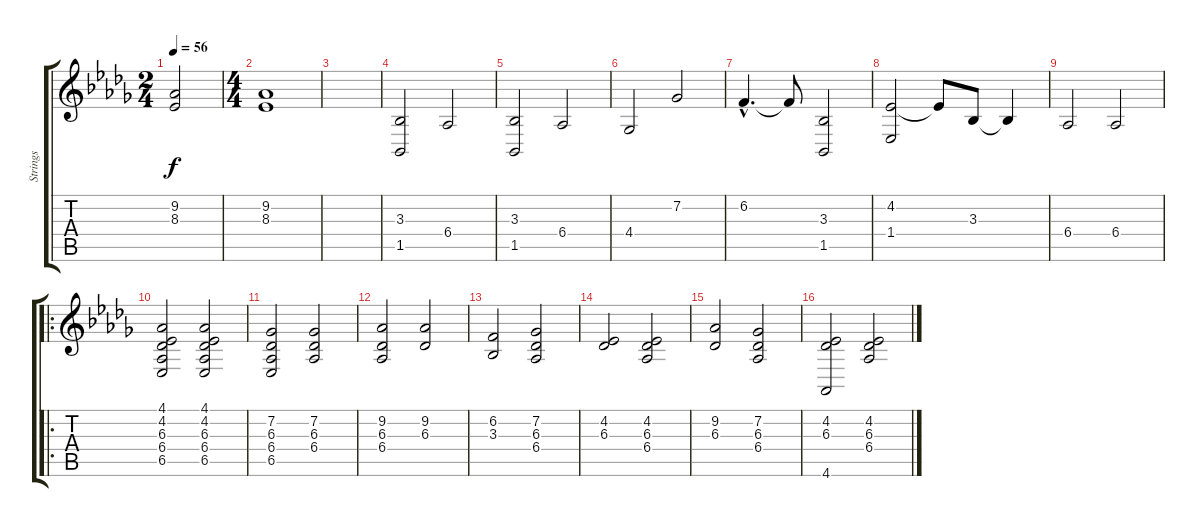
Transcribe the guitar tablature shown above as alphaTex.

\track ("Strings" "Strings") {instrument synthstrings1}
\staff {score tabs}
\tuning (E4 B3 G3 D3 A2 E2) {hide}
\ts (2 4)
\tempo 56
\clef g2
\ks bbminor
(9.2 8.3).2{dy f} |
\ts (4 4)
(9.2 8.3).1 |
|
(3.3 1.5).2 6.4.2 |
(3.3 1.5).2 6.4.2 |
4.4.2 7.2.2 |
6.2{hac}.4{d} 6.2{t}.8 (3.3 1.5).2 |
(4.2 1.4).2 4.2{t}.8 3.3.8 3.3{t}.4 |
6.4.2 6.4.2 |
\ro
(4.1 4.2 6.3 6.4 6.5).2 (4.1 4.2 6.3 6.4 6.5).2 |
(7.2 6.3 6.4 6.5).2 (7.2 6.3 6.4).2 |
(9.2 6.3 6.4).2 (9.2 6.3).2 |
(6.2 3.3).2 (7.2 6.3 6.4).2 |
(4.2 6.3).2 (4.2 6.3 6.4).2 |
(9.2 6.3).2 (7.2 6.3 6.4).2 |
(4.2 6.3 4.6).2 (4.2 6.3 6.4).2
